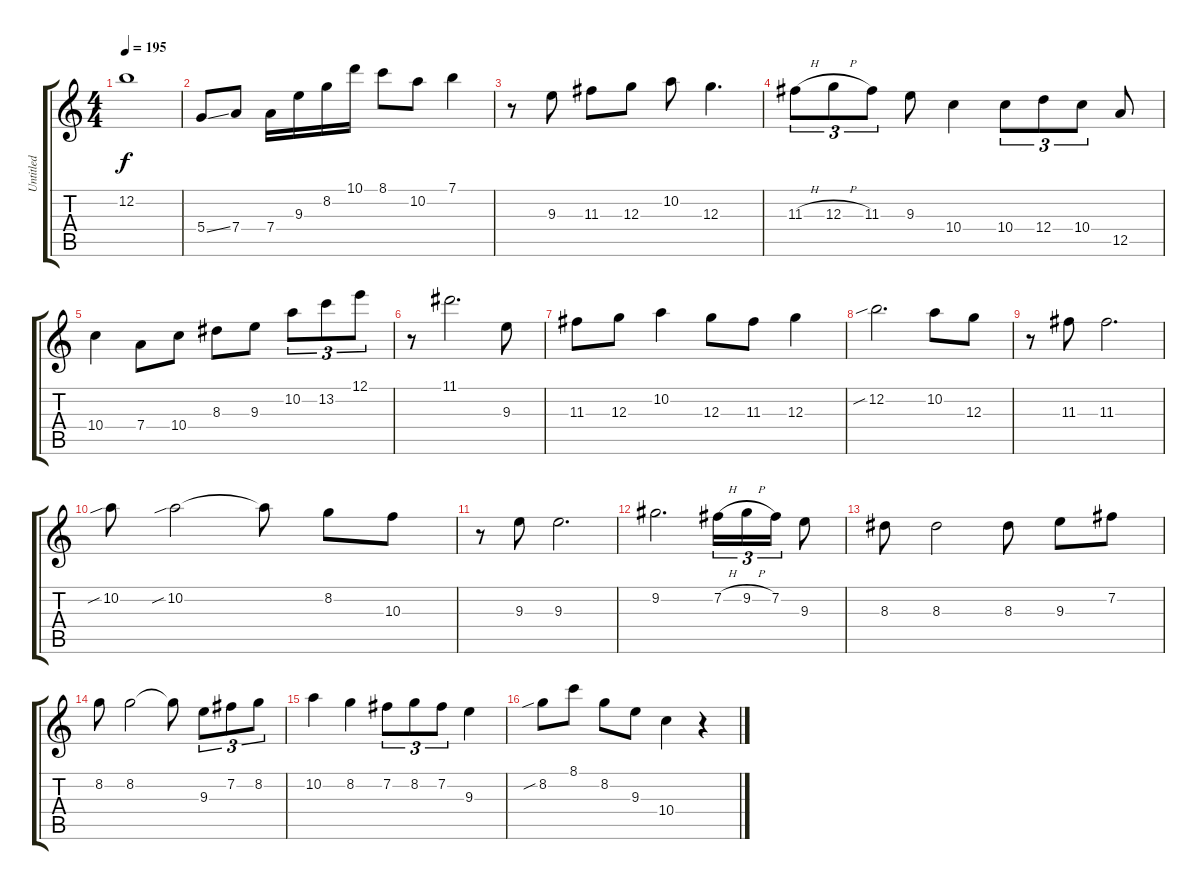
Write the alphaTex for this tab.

\track ("Untitled" "Untitled") {instrument acousticguitarnylon}
\staff {score tabs}
\tuning (E4 B3 G3 D3 A2 E2) {hide}
\ts (4 4)
\tempo 195
\clef g2
\ks c
12.2.1{dy f} |
5.4{ss}.8 7.4.8 7.4.16 9.3.16 8.2.16 10.1.16 8.1.8 10.2.8 7.1.4 |
r.8 9.3.8 11.3.8 12.3.8 10.2.8 12.3.4{d} |
11.3{h}.8{tu (3 2)} 12.3{h}.8{tu (3 2)} 11.3.8{tu (3 2)} 9.3.8 10.4.4 10.4.8{tu (3 2)} 12.4.8{tu (3 2)} 10.4.8{tu (3 2)} 12.5.8 |
10.4.4 7.4.8 10.4.8 8.3.8 9.3.8 10.2.8{tu (3 2)} 13.2.8{tu (3 2)} 12.1.8{tu (3 2)} |
r.8 11.1.2{d} 9.3.8 |
11.3.8 12.3.8 10.2.4 12.3.8 11.3.8 12.3.4 |
12.2{sib}.2{d} 10.2.8 12.3.8 |
r.8 11.3.8 11.3.2{d} |
10.2{sib}.8 10.2{sib}.2 10.2{t}.8 8.2.8 10.3.8 |
r.8 9.3.8 9.3.2{d} |
9.2.2{d} 7.2{h}.16{tu (3 2)} 9.2{h}.16{tu (3 2)} 7.2.16{tu (3 2)} 9.3.8 |
8.3.8 8.3.2 8.3.8 9.3.8 7.2.8 |
8.2.8 8.2.2 8.2{t}.8 9.3.8{tu (3 2)} 7.2.8{tu (3 2)} 8.2.8{tu (3 2)} |
10.2.4 8.2.4 7.2.8{tu (3 2)} 8.2.8{tu (3 2)} 7.2.8{tu (3 2)} 9.3.4 |
8.2{sib}.8 8.1.8 8.2.8 9.3.8 10.4.4 r.4
